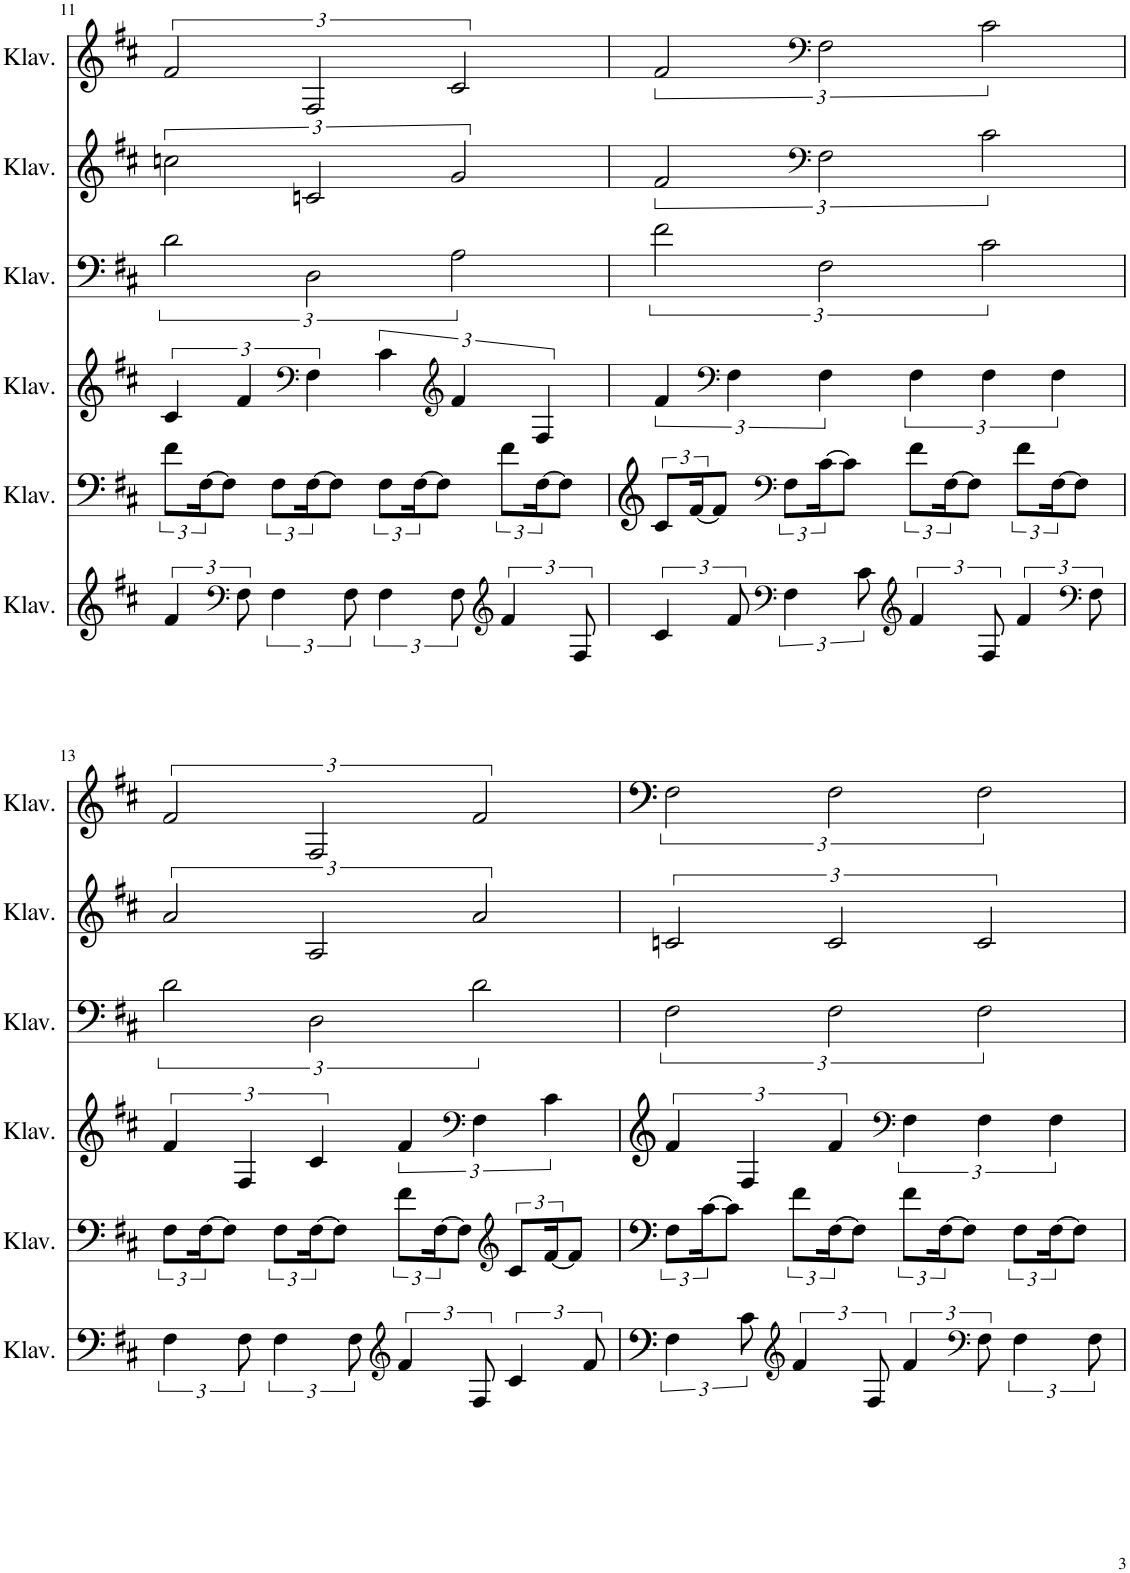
**kern	**kern	**kern	**kern	**kern	**kern
*part6	*part5	*part4	*part3	*part2	*part1
*staff6	*staff5	*staff4	*staff3	*staff2	*staff1
*I"Klavier	*I"Klavier	*I"Klavier	*I"Klavier	*I"Klavier	*I"Klavier
*I'Klav.	*I'Klav.	*I'Klav.	*I'Klav.	*I'Klav.	*I'Klav.
!!LO:PB:g=z
*clefG2	*clefF4	*clefG2	*clefF4	*clefF4	*clefF4
*k[f#c#]	*k[f#c#]	*k[f#c#]	*k[f#c#]	*k[f#c#]	*k[f#c#]
*M4/4	*M4/4	*M4/4	*M4/4	*M4/4	*M4/4
=11	=11	=11	=11	=11	=11
6f#/	12f#\L	6c#/	3d\	3ccn\	3f#/
.	[24F#\K	.	.	.	.
.	8F#\J]	.	.	.	.
*clefF4	*	*	*	*	*
12F#\	.	6f#/	.	.	.
6F#\	12F#\L	.	.	.	.
*	*	*clefF4	*	*	*
.	[24F#\K	6F#\	3D\	3cn/	3F#/
.	8F#\J]	.	.	.	.
12F#\	.	.	.	.	.
6F#\	12F#\L	6c#\	.	.	.
.	[24F#\K	.	.	.	.
.	8F#\J]	.	.	.	.
*	*	*clefG2	*	*	*
12F#\	.	6f#/	3A\	3g/	3c#/
*clefG2	*	*	*	*	*
6f#/	12f#\L	.	.	.	.
.	[24F#\K	6F#/	.	.	.
.	8F#\J]	.	.	.	.
12F#/	.	.	.	.	.
=12	=12	=12	=12	=12	=12
6c#/	12c#/L	6f#/	3f#\	3f#/	3f#/
.	[24f#/K	.	.	.	.
.	8f#/J]	.	.	.	.
*	*	*clefF4	*	*	*
12f#/	.	6F#\	.	.	.
*clefF4	*clefF4	*	*	*	*
6F#\	12F#\L	.	.	.	.
*	*	*	*	*clefF4	*clefF4
.	[24c#\K	6F#\	3F#\	3F#\	3F#\
.	8c#\J]	.	.	.	.
12c#\	.	.	.	.	.
*clefG2	*	*	*	*	*
6f#/	12f#\L	6F#\	.	.	.
.	[24F#\K	.	.	.	.
.	8F#\J]	.	.	.	.
12F#/	.	6F#\	3c#\	3c#\	3c#\
6f#/	12f#\L	.	.	.	.
.	[24F#\K	6F#\	.	.	.
.	8F#\J]	.	.	.	.
*clefF4	*	*	*	*	*
12F#\	.	.	.	.	.
!!LO:LB:g=z
=13	=13	=13	=13	=13	=13
6F#\	12F#\L	6f#/	3d\	3a/	3f#/
.	[24F#\K	.	.	.	.
.	8F#\J]	.	.	.	.
12F#\	.	6F#/	.	.	.
6F#\	12F#\L	.	.	.	.
.	[24F#\K	6c#/	3D\	3A/	3F#/
.	8F#\J]	.	.	.	.
12F#\	.	.	.	.	.
*clefG2	*	*	*	*	*
6f#/	12f#\L	6f#/	.	.	.
.	[24F#\K	.	.	.	.
.	8F#\J]	.	.	.	.
*	*	*clefF4	*	*	*
12F#/	.	6F#\	3d\	3a/	3f#/
*	*clefG2	*	*	*	*
6c#/	12c#/L	.	.	.	.
.	[24f#/K	6c#\	.	.	.
.	8f#/J]	.	.	.	.
12f#/	.	.	.	.	.
=14	=14	=14	=14	=14	=14
6F#\	12F#\L	6f#/	3F#\	3cn/	3F#\
.	[24c#\K	.	.	.	.
.	8c#\J]	.	.	.	.
12c#\	.	6F#/	.	.	.
*clefG2	*	*	*	*	*
6f#/	12f#\L	.	.	.	.
.	[24F#\K	6f#/	3F#\	3c/	3F#\
.	8F#\J]	.	.	.	.
12F#/	.	.	.	.	.
*	*	*clefF4	*	*	*
6f#/	12f#\L	6F#\	.	.	.
.	[24F#\K	.	.	.	.
.	8F#\J]	.	.	.	.
*clefF4	*	*	*	*	*
12F#\	.	6F#\	3F#\	3c/	3F#\
6F#\	12F#\L	.	.	.	.
.	[24F#\K	6F#\	.	.	.
.	8F#\J]	.	.	.	.
12F#\	.	.	.	.	.
=	=	=	=	=	=
*-	*-	*-	*-	*-	*-
